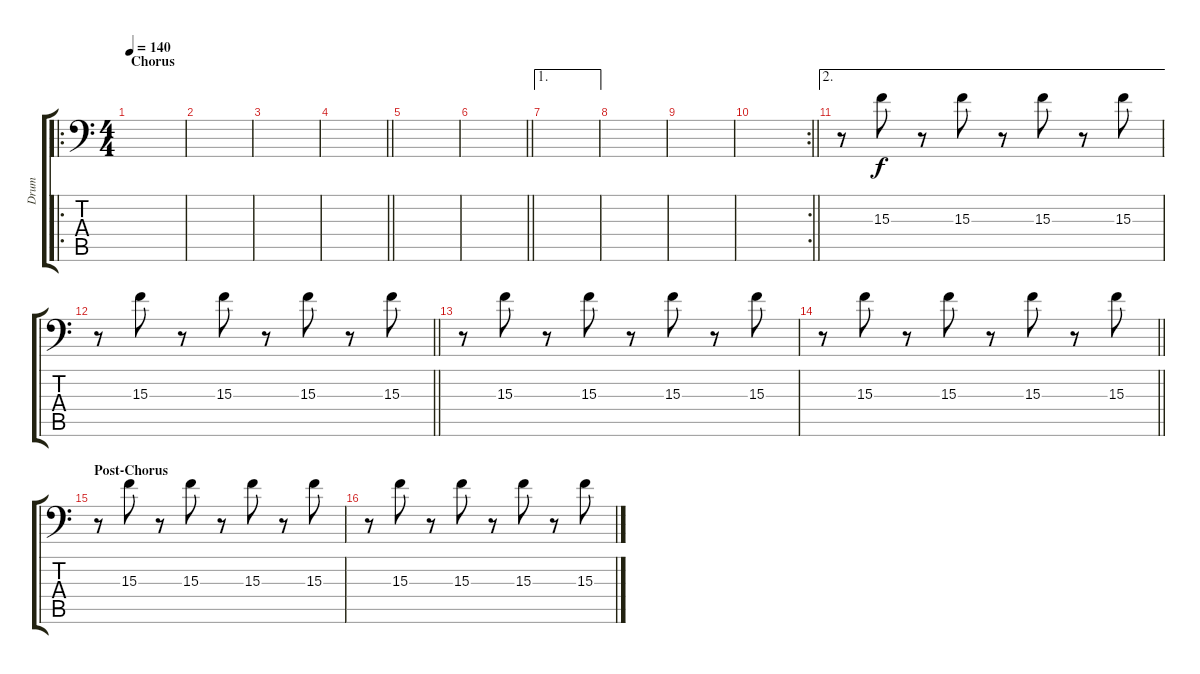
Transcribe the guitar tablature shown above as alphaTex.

\track ("Drum" "Drum") {instrument taikodrum}
\staff {score tabs}
\tuning (B3 Gb3 D3 A2 E2 A1) {hide}
\ro
\ts (4 4)
\section ("" "Chorus")
\tempo 140
\clef f4
\ks c
|
|
|
\barLineRight lightlight
|
|
\barLineRight lightlight
|
\ae 1
\section ("" "")
|
|
|
\rc 2
\barLineRight lightlight
|
\ae 2
\section ("" "")
r.8{volume 11} 15.3.8 r.8 15.3.8 r.8 15.3.8 r.8 15.3.8 |
\barLineRight lightlight
r.8 15.3.8 r.8 15.3.8 r.8 15.3.8 r.8 15.3.8 |
r.8 15.3.8 r.8 15.3.8 r.8 15.3.8 r.8 15.3.8 |
\barLineRight lightlight
r.8 15.3.8 r.8 15.3.8 r.8 15.3.8 r.8 15.3.8 |
\section ("" "Post-Chorus")
r.8 15.3.8 r.8 15.3.8 r.8 15.3.8 r.8 15.3.8 |
r.8 15.3.8 r.8 15.3.8 r.8 15.3.8 r.8 15.3.8
